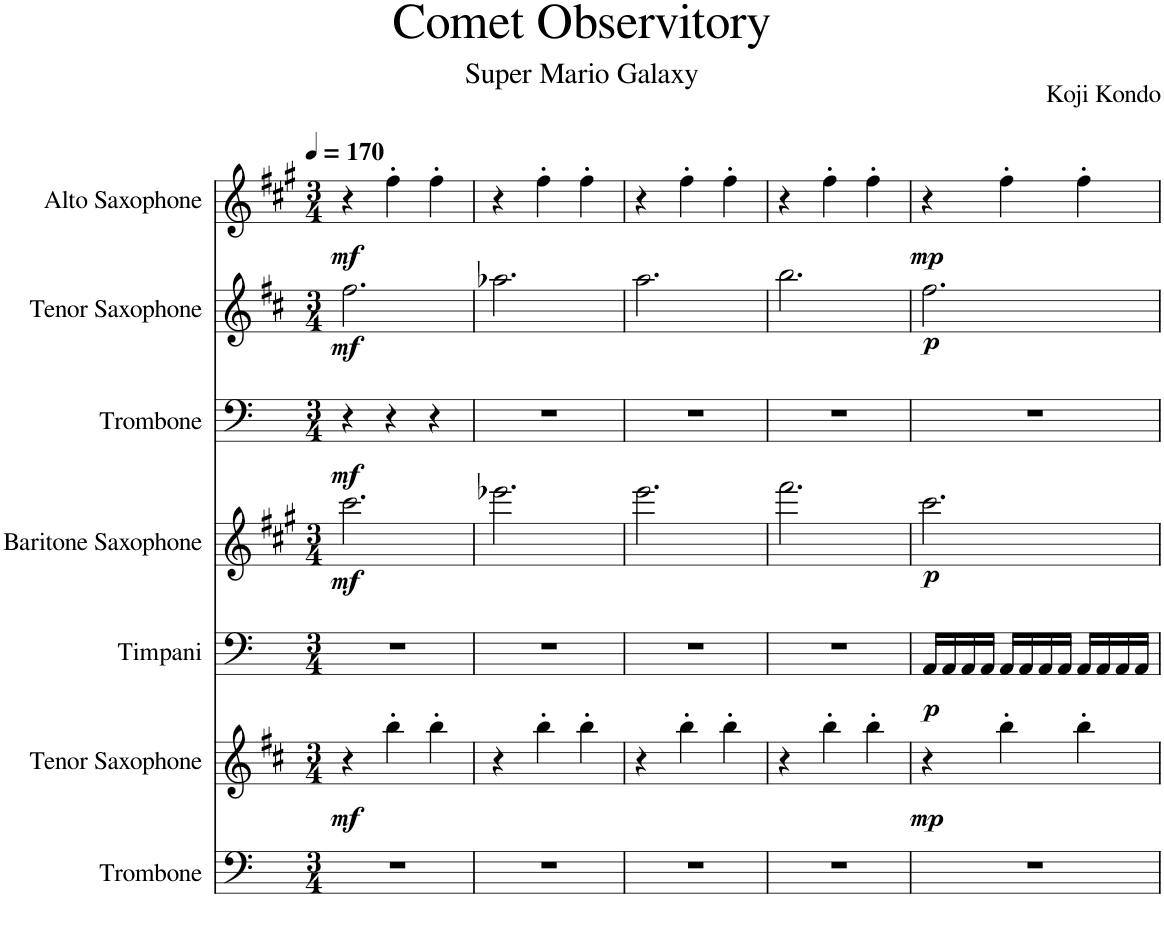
**kern	**kern	**dynam	**kern	**dynam	**kern	**dynam	**kern	**dynam	**kern	**dynam	**kern	**dynam
*part7	*part6	*part6	*part5	*part5	*part4	*part4	*part3	*part3	*part2	*part2	*part1	*part1
*staff7	*staff6	*staff6	*staff5	*staff5	*staff4	*staff4	*staff3	*staff3	*staff2	*staff2	*staff1	*staff1
*I"Trombone	*I"Tenor Saxophone	*	*I"Timpani	*	*I"Baritone Saxophone	*	*I"Trombone	*	*I"Tenor Saxophone	*	*I"Alto Saxophone	*
*I'Tbn.	*I'T. Sax.	*	*I'Timp.	*	*I'Bar. Sax.	*	*I'Tbn.	*	*I'T. Sax.	*	*I'A. Sax.	*
*clefF4	*clefG2	*	*clefF4	*	*clefG2	*	*clefF4	*	*clefG2	*	*clefG2	*
*	*Trd8c14	*	*	*	*Trd12c21	*	*	*	*Trd8c14	*	*Trd5c9	*
*k[]	*k[f#c#]	*	*k[]	*	*k[f#c#g#]	*	*k[]	*	*k[f#c#]	*	*k[f#c#g#]	*
*M3/4	*M3/4	*	*M3/4	*	*M3/4	*	*M3/4	*	*M3/4	*	*M3/4	*
*MM170	*MM170	*	*MM170	*	*MM170	*	*MM170	*	*MM170	*	*MM170	*
=1	=1	=1	=1	=1	=1	=1	=1	=1	=1	=1	=1	=1
!	!	!LO:DY:b	!	!	!	!LO:DY:b	!	!LO:DY:b	!	!LO:DY:b	!	!LO:DY:b
2.r	4r	mf	2.r	.	2.ccc#\	mf	4r	mf	2.ff#\	mf	4r	mf
.	4bb'\	.	.	.	.	.	4r	.	.	.	4ff#'\	.
.	4bb'\	.	.	.	.	.	4r	.	.	.	4ff#'\	.
=2	=2	=2	=2	=2	=2	=2	=2	=2	=2	=2	=2	=2
2.r	4r	.	2.r	.	2.eee-X\	.	2.r	.	2.aa-X\	.	4r	.
.	4bb'\	.	.	.	.	.	.	.	.	.	4ff#'\	.
.	4bb'\	.	.	.	.	.	.	.	.	.	4ff#'\	.
=3	=3	=3	=3	=3	=3	=3	=3	=3	=3	=3	=3	=3
2.r	4r	.	2.r	.	2.eee\	.	2.r	.	2.aa\	.	4r	.
.	4bb'\	.	.	.	.	.	.	.	.	.	4ff#'\	.
.	4bb'\	.	.	.	.	.	.	.	.	.	4ff#'\	.
=4	=4	=4	=4	=4	=4	=4	=4	=4	=4	=4	=4	=4
2.r	4r	.	2.r	.	2.fff#\	.	2.r	.	2.bb\	.	4r	.
.	4bb'\	.	.	.	.	.	.	.	.	.	4ff#'\	.
.	4bb'\	.	.	.	.	.	.	.	.	.	4ff#'\	.
=5	=5	=5	=5	=5	=5	=5	=5	=5	=5	=5	=5	=5
!	!	!LO:DY:b	!	!LO:DY:b	!	!LO:DY:b	!	!	!	!LO:DY:b	!	!LO:DY:b
2.r	4r	mp	16AA/LL	p	2.ccc#\	p	2.r	.	2.ff#\	p	4r	mp
.	.	.	16AA/	.	.	.	.	.	.	.	.	.
.	.	.	16AA/	.	.	.	.	.	.	.	.	.
.	.	.	16AA/JJ	.	.	.	.	.	.	.	.	.
.	4bb'\	.	16AA/LL	.	.	.	.	.	.	.	4ff#'\	.
.	.	.	16AA/	.	.	.	.	.	.	.	.	.
.	.	.	16AA/	.	.	.	.	.	.	.	.	.
.	.	.	16AA/JJ	.	.	.	.	.	.	.	.	.
.	4bb'\	.	16AA/LL	.	.	.	.	.	.	.	4ff#'\	.
.	.	.	16AA/	.	.	.	.	.	.	.	.	.
.	.	.	16AA/	.	.	.	.	.	.	.	.	.
.	.	.	16AA/JJ	.	.	.	.	.	.	.	.	.
=	=	=	=	=	=	=	=	=	=	=	=	=
*-	*-	*-	*-	*-	*-	*-	*-	*-	*-	*-	*-	*-
